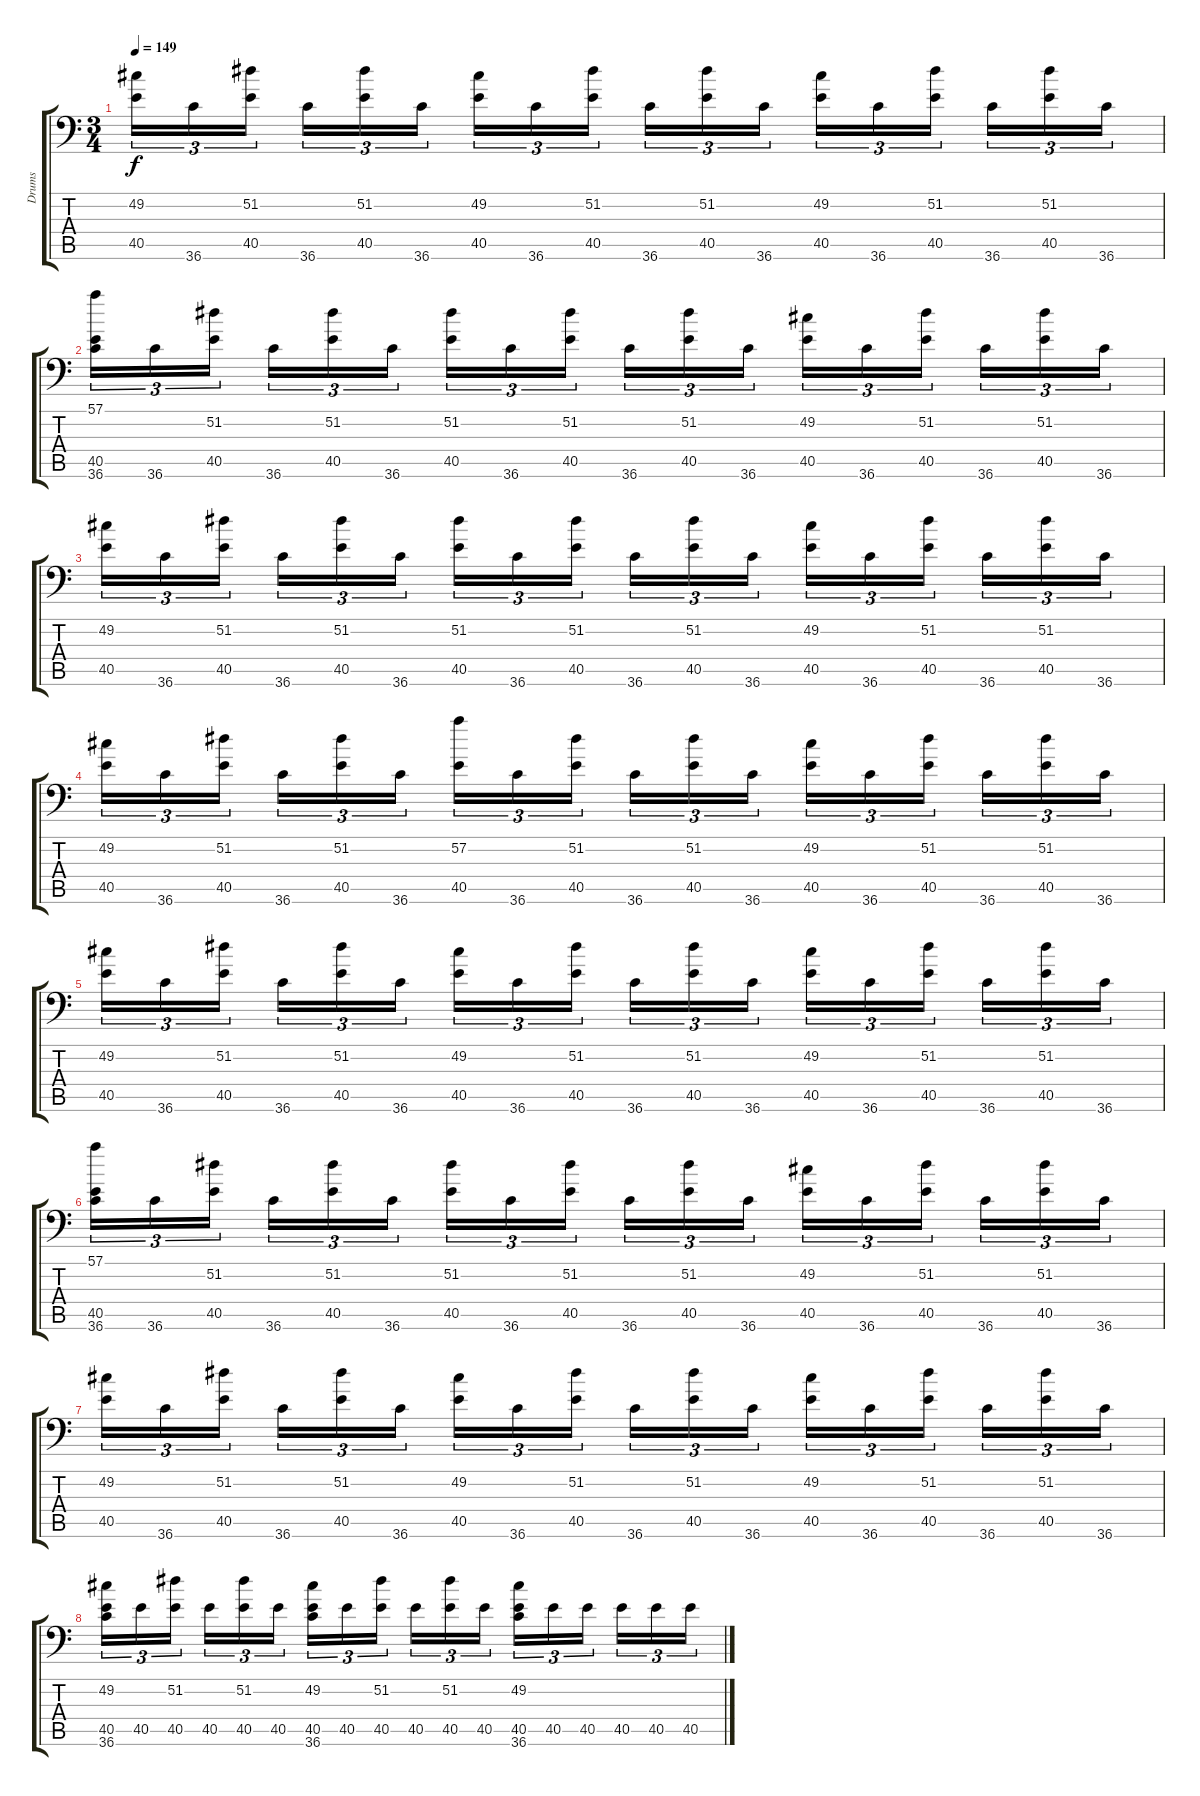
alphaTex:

\track ("Drums" "Drums") {instrument acousticgrandpiano}
\staff {score tabs}
\tuning (C-1 C-1 C-1 C-1 C-1 C-1) {hide}
\ts (3 4)
\tempo 149
\clef f4
\ks c
(49.2 40.5).16{tu (3 2) dy f} 36.6.16{tu (3 2)} (51.2 40.5).16{tu (3 2)} 36.6.16{tu (3 2)} (51.2 40.5).16{tu (3 2)} 36.6.16{tu (3 2)} (49.2 40.5).16{tu (3 2)} 36.6.16{tu (3 2)} (51.2 40.5).16{tu (3 2)} 36.6.16{tu (3 2)} (51.2 40.5).16{tu (3 2)} 36.6.16{tu (3 2)} (49.2 40.5).16{tu (3 2)} 36.6.16{tu (3 2)} (51.2 40.5).16{tu (3 2)} 36.6.16{tu (3 2)} (51.2 40.5).16{tu (3 2)} 36.6.16{tu (3 2)} |
(57.1 40.5 36.6).16{tu (3 2)} 36.6.16{tu (3 2)} (51.2 40.5).16{tu (3 2)} 36.6.16{tu (3 2)} (51.2 40.5).16{tu (3 2)} 36.6.16{tu (3 2)} (51.2 40.5).16{tu (3 2)} 36.6.16{tu (3 2)} (51.2 40.5).16{tu (3 2)} 36.6.16{tu (3 2)} (51.2 40.5).16{tu (3 2)} 36.6.16{tu (3 2)} (49.2 40.5).16{tu (3 2)} 36.6.16{tu (3 2)} (51.2 40.5).16{tu (3 2)} 36.6.16{tu (3 2)} (51.2 40.5).16{tu (3 2)} 36.6.16{tu (3 2)} |
(49.2 40.5).16{tu (3 2)} 36.6.16{tu (3 2)} (51.2 40.5).16{tu (3 2)} 36.6.16{tu (3 2)} (51.2 40.5).16{tu (3 2)} 36.6.16{tu (3 2)} (51.2 40.5).16{tu (3 2)} 36.6.16{tu (3 2)} (51.2 40.5).16{tu (3 2)} 36.6.16{tu (3 2)} (51.2 40.5).16{tu (3 2)} 36.6.16{tu (3 2)} (49.2 40.5).16{tu (3 2)} 36.6.16{tu (3 2)} (51.2 40.5).16{tu (3 2)} 36.6.16{tu (3 2)} (51.2 40.5).16{tu (3 2)} 36.6.16{tu (3 2)} |
(49.2 40.5).16{tu (3 2)} 36.6.16{tu (3 2)} (51.2 40.5).16{tu (3 2)} 36.6.16{tu (3 2)} (51.2 40.5).16{tu (3 2)} 36.6.16{tu (3 2)} (57.2 40.5).16{tu (3 2)} 36.6.16{tu (3 2)} (51.2 40.5).16{tu (3 2)} 36.6.16{tu (3 2)} (51.2 40.5).16{tu (3 2)} 36.6.16{tu (3 2)} (49.2 40.5).16{tu (3 2)} 36.6.16{tu (3 2)} (51.2 40.5).16{tu (3 2)} 36.6.16{tu (3 2)} (51.2 40.5).16{tu (3 2)} 36.6.16{tu (3 2)} |
(49.2 40.5).16{tu (3 2)} 36.6.16{tu (3 2)} (51.2 40.5).16{tu (3 2)} 36.6.16{tu (3 2)} (51.2 40.5).16{tu (3 2)} 36.6.16{tu (3 2)} (49.2 40.5).16{tu (3 2)} 36.6.16{tu (3 2)} (51.2 40.5).16{tu (3 2)} 36.6.16{tu (3 2)} (51.2 40.5).16{tu (3 2)} 36.6.16{tu (3 2)} (49.2 40.5).16{tu (3 2)} 36.6.16{tu (3 2)} (51.2 40.5).16{tu (3 2)} 36.6.16{tu (3 2)} (51.2 40.5).16{tu (3 2)} 36.6.16{tu (3 2)} |
(57.1 40.5 36.6).16{tu (3 2)} 36.6.16{tu (3 2)} (51.2 40.5).16{tu (3 2)} 36.6.16{tu (3 2)} (51.2 40.5).16{tu (3 2)} 36.6.16{tu (3 2)} (51.2 40.5).16{tu (3 2)} 36.6.16{tu (3 2)} (51.2 40.5).16{tu (3 2)} 36.6.16{tu (3 2)} (51.2 40.5).16{tu (3 2)} 36.6.16{tu (3 2)} (49.2 40.5).16{tu (3 2)} 36.6.16{tu (3 2)} (51.2 40.5).16{tu (3 2)} 36.6.16{tu (3 2)} (51.2 40.5).16{tu (3 2)} 36.6.16{tu (3 2)} |
(49.2 40.5).16{tu (3 2)} 36.6.16{tu (3 2)} (51.2 40.5).16{tu (3 2)} 36.6.16{tu (3 2)} (51.2 40.5).16{tu (3 2)} 36.6.16{tu (3 2)} (49.2 40.5).16{tu (3 2)} 36.6.16{tu (3 2)} (51.2 40.5).16{tu (3 2)} 36.6.16{tu (3 2)} (51.2 40.5).16{tu (3 2)} 36.6.16{tu (3 2)} (49.2 40.5).16{tu (3 2)} 36.6.16{tu (3 2)} (51.2 40.5).16{tu (3 2)} 36.6.16{tu (3 2)} (51.2 40.5).16{tu (3 2)} 36.6.16{tu (3 2)} |
(49.2 40.5 36.6).16{tu (3 2)} 40.5.16{tu (3 2)} (51.2 40.5).16{tu (3 2)} 40.5.16{tu (3 2)} (51.2 40.5).16{tu (3 2)} 40.5.16{tu (3 2)} (49.2 40.5 36.6).16{tu (3 2)} 40.5.16{tu (3 2)} (51.2 40.5).16{tu (3 2)} 40.5.16{tu (3 2)} (51.2 40.5).16{tu (3 2)} 40.5.16{tu (3 2)} (49.2 40.5 36.6).16{tu (3 2)} 40.5.16{tu (3 2)} 40.5.16{tu (3 2)} 40.5.16{tu (3 2)} 40.5.16{tu (3 2)} 40.5.16{tu (3 2)}
